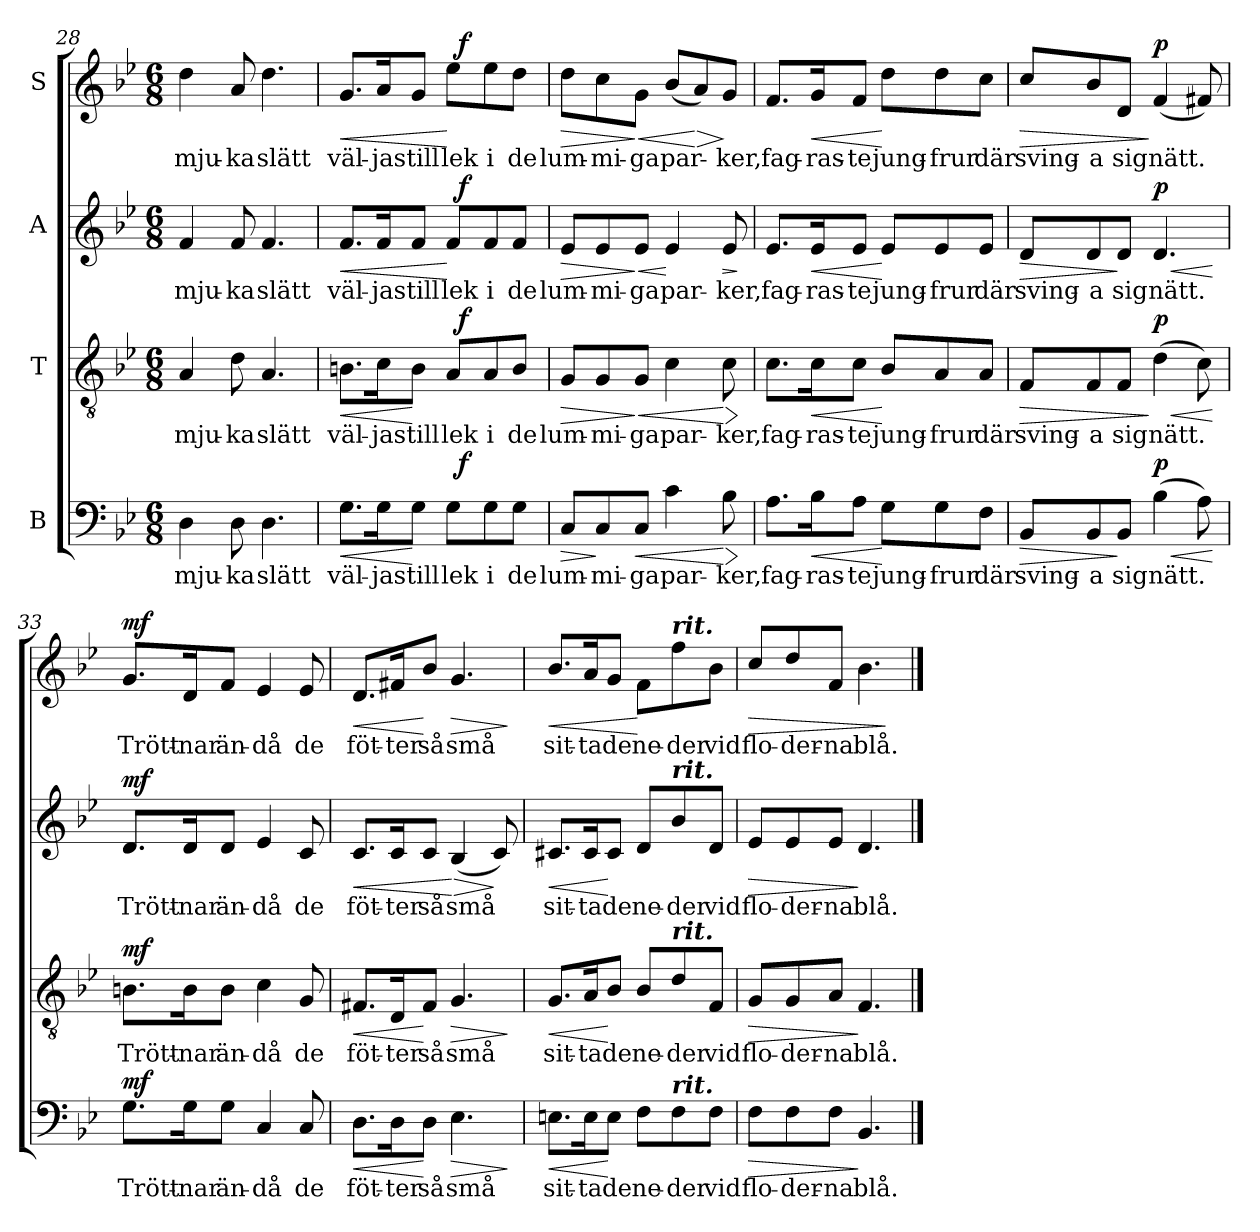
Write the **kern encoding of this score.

**kern	**text	**dynam	**kern	**text	**dynam	**kern	**text	**dynam	**kern	**text	**dynam
*part4	*part4	*part4	*part3	*part3	*part3	*part2	*part2	*part2	*part1	*part1	*part1
*staff4	*staff4	*staff4	*staff3	*staff3	*staff3	*staff2	*staff2	*staff2	*staff1	*staff1	*staff1
*I"B	*	*	*I"T	*	*	*I"A	*	*	*I"S	*	*
*clefF4	*	*	*clefGv2	*	*	*clefG2	*	*	*clefG2	*	*
*k[b-e-]	*	*	*k[b-e-]	*	*	*k[b-e-]	*	*	*k[b-e-]	*	*
*B-:	*	*	*B-:	*	*	*B-:	*	*	*B-:	*	*
*M6/8	*	*	*M6/8	*	*	*M6/8	*	*	*M6/8	*	*
=28	=28	=28	=28	=28	=28	=28	=28	=28	=28	=28	=28
!	!LO:LY:b	!	!	!LO:LY:b	!	!	!LO:LY:b	!	!	!LO:LY:b	!
4D\	mju-	.	4A/	mju-	.	4f/	mju-	.	4dd\	mju-	.
!	!LO:LY:b	!	!	!LO:LY:b	!	!	!LO:LY:b	!	!	!LO:LY:b	!
8D\	-ka	.	8d\	-ka	.	8f/	-ka	.	8a/	-ka	.
!	!LO:LY:b	!	!	!LO:LY:b	!	!	!LO:LY:b	!	!	!LO:LY:b	!
4.D\	slätt	.	4.A/	slätt	.	4.f/	slätt	.	4.dd\	slätt	.
!!LO:LB:g=z
=29	=29	=29	=29	=29	=29	=29	=29	=29	=29	=29	=29
!	!LO:LY:b	!LO:HP:b	!	!LO:LY:b	!LO:HP:b	!	!LO:LY:b	!LO:HP:b	!	!LO:LY:b	!LO:HP:b
*^	*	*	*^	*	*	*^	*	*	*^	*	*
8.G\L	4ryy	väl-	<	8.Bn\L	4ryy	väl-	<	8.f/L	4ryy	väl-	<	8.g/L	4ryy	väl-	<
!	!	!LO:LY:b	!	!	!	!LO:LY:b	!	!	!	!LO:LY:b	!	!	!	!LO:LY:b	!
16G\k	.	-jas	.	16c\k	.	-jas	.	16f/k	.	-jas	.	16a/k	.	-jas	.
!	!	!LO:LY:b	!	!	!	!LO:LY:b	!	!	!	!LO:LY:b	!	!	!	!LO:LY:b	!
8G\J	8ryy	till	[	8B\J	8ryy	till	[	8f/J	8ryy	till	.	8g/J	8ryy	till	.
!	!	!LO:LY:b	!	!	!	!LO:LY:b	!	!	!	!LO:LY:b	!	!	!	!LO:LY:b	!
8G\L	32ryy	lek	.	8A/L	32ryy	lek	.	8f/L	32ryy	lek	[	8ee-\L	32ryy	lek	[
!	!	!	!LO:DY:a	!	!	!	!LO:DY:a	!	!	!	!LO:DY:a	!	!	!	!LO:DY:a
.	4ryy	.	f	.	4ryy	.	f	.	4ryy	.	f	.	4ryy	.	f
!	!	!LO:LY:b	!	!	!	!LO:LY:b	!	!	!	!LO:LY:b	!	!	!	!LO:LY:b	!
8G\	.	i	.	8A/	.	i	.	8f/	.	i	.	8ee-\	.	i	.
!	!	!LO:LY:b	!	!	!	!LO:LY:b	!	!	!	!LO:LY:b	!	!	!	!LO:LY:b	!
8G\J	.	de	.	8B/J	.	de	.	8f/J	.	de	.	8dd\J	.	de	.
.	16.ryy	.	.	.	16.ryy	.	.	.	16.ryy	.	.	.	16.ryy	.	.
=30	=30	=30	=30	=30	=30	=30	=30	=30	=30	=30	=30	=30	=30	=30	=30
!	!	!LO:LY:b	!LO:HP:b	!	!	!LO:LY:b	!LO:HP:b	!	!	!LO:LY:b	!LO:HP:b	!	!	!LO:LY:b	!LO:HP:b
*v	*v	*	*	*	*	*	*	*v	*v	*	*	*v	*v	*	*
*	*	*	*v	*v	*	*	*	*	*	*	*	*
8C/L	lum-	>	8G/L	lum-	>	8e-/L	lum-	>	8dd\L	lum-	>
!	!LO:LY:b	!	!	!LO:LY:b	!	!	!LO:LY:b	!	!	!LO:LY:b	!
8C/	-mi-	]	8G/	-mi-	.	8e-/	-mi-	.	8cc\	-mi-	.
!	!LO:LY:b	!LO:HP:b	!	!LO:LY:b	!LO:HP:n=1:b	!	!LO:LY:b	!LO:HP:n=1:b	!	!LO:LY:b	!LO:HP:n=1:b
8C/J	-ga	<	8G/J	-ga	] <	8e-/J	-ga	] <	8g\J	-ga	] <
!	!LO:LY:b	!	!	!LO:LY:b	!	!	!LO:LY:b	!	!	!LO:LY:b	!
4c\	par-	.	4c\	par-	.	4e-/	par-	[	(<8b-/L	par-	.
!	!	!	!	!	!	!	!	!	!	!	!LO:HP:n=1:b
.	.	.	.	.	.	.	.	.	8a/)	.	[ >
!	!LO:LY:b	!LO:HP:n=1:b	!	!LO:LY:b	!LO:HP:n=1:b	!	!LO:LY:b	!LO:HP:b	!	!LO:LY:b	!
8B-\	-ker,	[ >	8c\	-ker,	[ >	8e-/	-ker,	>	8g/J	-ker,	]
.	.	]	.	.	]	.	.	]	.	.	.
=31	=31	=31	=31	=31	=31	=31	=31	=31	=31	=31	=31
!	!LO:LY:b	!	!	!LO:LY:b	!	!	!LO:LY:b	!	!	!LO:LY:b	!
8.A\L	fag-	.	8.c\L	fag-	.	8.e-/L	fag-	.	8.f/L	fag-	.
!	!LO:LY:b	!LO:HP:b	!	!LO:LY:b	!LO:HP:b	!	!LO:LY:b	!LO:HP:b	!	!LO:LY:b	!LO:HP:b
16B-\k	-ras-	<	16c\k	-ras-	<	16e-/k	-ras-	<	16g/k	-ras-	<
!	!LO:LY:b	!	!	!LO:LY:b	!	!	!LO:LY:b	!	!	!LO:LY:b	!
8A\J	-te	.	8c\J	-te	.	8e-/J	-te	.	8f/J	-te	.
!	!LO:LY:b	!	!	!LO:LY:b	!	!	!LO:LY:b	!	!	!LO:LY:b	!
8G\L	jung-	[	8B-/L	jung-	[	8e-/L	jung-	[	8dd\L	jung-	[
!	!LO:LY:b	!	!	!LO:LY:b	!	!	!LO:LY:b	!	!	!LO:LY:b	!
8G\	-frur	.	8A/	-frur	.	8e-/	-frur	.	8dd\	-frur	.
!	!LO:LY:b	!	!	!LO:LY:b	!	!	!LO:LY:b	!	!	!LO:LY:b	!
8F\J	där	.	8A/J	där	.	8e-/J	där	.	8cc\J	där	.
=32	=32	=32	=32	=32	=32	=32	=32	=32	=32	=32	=32
!	!LO:LY:b	!LO:HP:b	!	!LO:LY:b	!LO:HP:b	!	!LO:LY:b	!LO:HP:b	!	!LO:LY:b	!LO:HP:b
8BB-/L	sving-	>	8F/L	sving-	>	8d/L	sving-	>	8cc/L	sving-	>
!	!LO:LY:b	!	!	!LO:LY:b	!	!	!LO:LY:b	!	!	!LO:LY:b	!
8BB-/	-a	.	8F/	-a	.	8d/	-a	.	8b-/	-a	.
!	!LO:LY:b	!	!	!LO:LY:b	!	!	!LO:LY:b	!	!	!LO:LY:b	!
8BB-/J	sig	]	8F/J	sig	.	8d/J	sig	]	8d/J	sig	.
!	!LO:LY:b	!LO:HP:b	!	!LO:LY:b	!LO:HP:n=1:b	!	!LO:LY:b	!LO:HP:b	!	!LO:LY:b	!
!	!	!LO:DY:n=1:a	!	!	!LO:DY:n=1:a	!	!	!LO:DY:n=1:a	!	!	!LO:DY:n=1:a
(>4B-\	nätt.	< p	(>4d\	nätt.	] < p	4.d/	nätt.	< p	(<4f/	nätt.	] p
8A\)	.	.	8c\)	.	.	.	.	.	8f#X/)	.	.
.	.	[	.	.	[	.	.	[	.	.	.
!!LO:LB:g=z
=33	=33	=33	=33	=33	=33	=33	=33	=33	=33	=33	=33
!	!LO:LY:b	!LO:DY:a	!	!LO:LY:b	!LO:DY:a	!	!LO:LY:b	!LO:DY:a	!	!LO:LY:b	!LO:DY:a
8.G\L	Trött-	mf	8.Bn\L	Trött-	mf	8.d/L	Trött-	mf	8.g/L	Trött-	mf
!	!LO:LY:b	!	!	!LO:LY:b	!	!	!LO:LY:b	!	!	!LO:LY:b	!
16G\k	-nar	.	16B\k	-nar	.	16d/k	-nar	.	16d/k	-nar	.
!	!LO:LY:b	!	!	!LO:LY:b	!	!	!LO:LY:b	!	!	!LO:LY:b	!
8G\J	än-	.	8B\J	än-	.	8d/J	än-	.	8f/J	än-	.
!	!LO:LY:b	!	!	!LO:LY:b	!	!	!LO:LY:b	!	!	!LO:LY:b	!
4C/	-då	.	4c\	-då	.	4e-/	-då	.	4e-/	-då	.
!	!LO:LY:b	!	!	!LO:LY:b	!	!	!LO:LY:b	!	!	!LO:LY:b	!
8C/	de	.	8G/	de	.	8c/	de	.	8e-/	de	.
=34	=34	=34	=34	=34	=34	=34	=34	=34	=34	=34	=34
!	!LO:LY:b	!LO:HP:b	!	!LO:LY:b	!LO:HP:b	!	!LO:LY:b	!LO:HP:b	!	!LO:LY:b	!LO:HP:b
8.D\L	föt-	<	8.F#X/L	föt-	<	8.c/L	föt-	<	8.d/L	föt-	<
!	!LO:LY:b	!	!	!LO:LY:b	!	!	!LO:LY:b	!	!	!LO:LY:b	!
16D\k	-ter	.	16D/k	-ter	.	16c/k	-ter	.	16f#X/k	-ter	.
!	!LO:LY:b	!	!	!LO:LY:b	!	!	!LO:LY:b	!	!	!LO:LY:b	!
8D\J	så	[	8F#/J	så	[	8c/J	så	.	8b-/J	så	[
!	!LO:LY:b	!LO:HP:b	!	!LO:LY:b	!LO:HP:b	!	!LO:LY:b	!LO:HP:n=1:b	!	!LO:LY:b	!LO:HP:b
4.E-\	små	>	4.G/	små	>	(<4B-/	små	[ >	4.g/	små	>
.	.	.	.	.	.	8c/)	.	]	.	.	.
.	.	]	.	.	]	.	.	.	.	.	]
=35	=35	=35	=35	=35	=35	=35	=35	=35	=35	=35	=35
!	!LO:LY:b	!LO:HP:b	!	!LO:LY:b	!LO:HP:b	!	!LO:LY:b	!LO:HP:b	!	!LO:LY:b	!LO:HP:b
8.En\L	sit-	<	8.G/L	sit-	<	8.c#X/L	sit-	<	8.b-/L	sit-	<
!	!LO:LY:b	!	!	!LO:LY:b	!	!	!LO:LY:b	!	!	!LO:LY:b	!
16E\k	-ta	.	16A/k	-ta	.	16c#/k	-ta	.	16a/k	-ta	.
!	!LO:LY:b	!	!	!LO:LY:b	!	!	!LO:LY:b	!	!	!LO:LY:b	!
8E\J	de	[	8B-/J	de	[	8c#/J	de	[	8g/J	de	.
!	!LO:LY:b	!	!	!LO:LY:b	!	!	!LO:LY:b	!	!	!LO:LY:b	!
8F\L	ne-	.	8B-/L	ne-	.	8d/L	ne-	.	8f\L	ne-	[
!	!	!	!	!	!	!	!	!	!LO:TX:a:Bi:t=rit.	!	!
!	!	!	!	!	!	!LO:TX:a:Bi:t=rit.	!	!	!	!	!
!	!	!	!LO:TX:a:Bi:t=rit.	!	!	!	!	!	!	!	!
!LO:TX:a:Bi:t=rit.	!	!	!	!	!	!	!	!	!	!	!
!	!LO:LY:b	!	!	!LO:LY:b	!	!	!LO:LY:b	!	!	!LO:LY:b	!
8F\	-der	.	8d/	-der	.	8b-/	-der	.	8ff\	-der	.
!	!LO:LY:b	!	!	!LO:LY:b	!	!	!LO:LY:b	!	!	!LO:LY:b	!
8F\J	vid	.	8F/J	vid	.	8d/J	vid	.	8b-\J	vid	.
=36	=36	=36	=36	=36	=36	=36	=36	=36	=36	=36	=36
!	!LO:LY:b	!LO:HP:b	!	!LO:LY:b	!LO:HP:b	!	!LO:LY:b	!LO:HP:b	!	!LO:LY:b	!LO:HP:b
8F\L	flo-	>	8G/L	flo-	>	8e-/L	flo-	>	8cc/L	flo-	>
!	!LO:LY:b	!	!	!LO:LY:b	!	!	!LO:LY:b	!	!	!LO:LY:b	!
8F\	-der-	.	8G/	-der-	.	8e-/	-der-	.	8dd/	-der-	.
!	!LO:LY:b	!	!	!LO:LY:b	!	!	!LO:LY:b	!	!	!LO:LY:b	!
8F\J	-na	.	8A/J	-na	.	8e-/J	-na	.	8f/J	-na	.
!	!LO:LY:b	!	!	!LO:LY:b	!	!	!LO:LY:b	!	!	!LO:LY:b	!
4.BB-/	blå.	]	4.F/	blå.	]	4.d/	blå.	]	4.b-\	blå.	.
.	.	.	.	.	.	.	.	.	.	.	]
==	==	==	==	==	==	==	==	==	==	==	==
*-	*-	*-	*-	*-	*-	*-	*-	*-	*-	*-	*-
